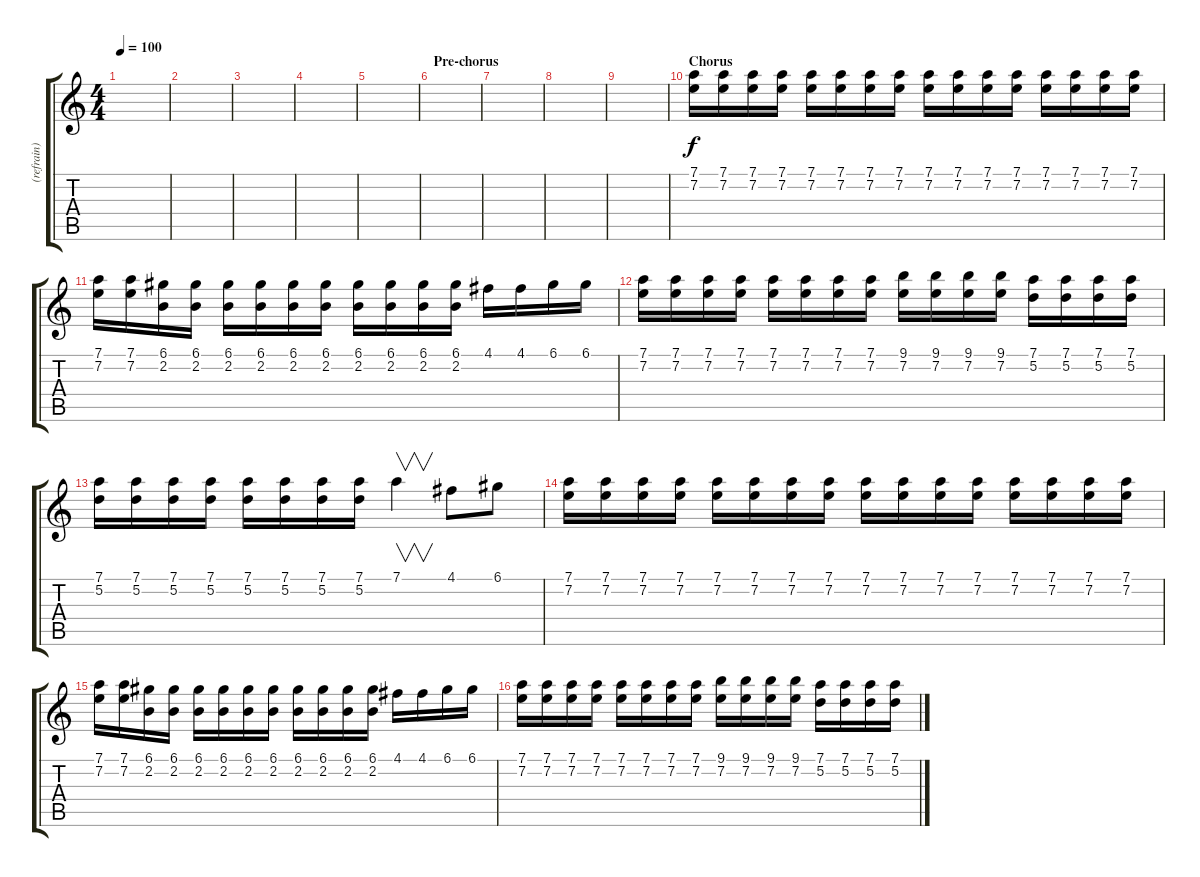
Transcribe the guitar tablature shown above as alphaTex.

\track ("(refrain)" "(refrain)") {instrument overdrivenguitar}
\staff {score tabs}
\tuning (D4 A3 F3 C3 G2 D2) {hide}
\ts (4 4)
\tempo 100
\clef g2
\ks c
|
|
|
|
|
\section ("" "Pre-chorus")
|
|
|
|
\section ("" "Chorus")
(7.1 7.2).16 (7.1 7.2).16 (7.1 7.2).16 (7.1 7.2).16 (7.1 7.2).16 (7.1 7.2).16 (7.1 7.2).16 (7.1 7.2).16 (7.1 7.2).16 (7.1 7.2).16 (7.1 7.2).16 (7.1 7.2).16 (7.1 7.2).16 (7.1 7.2).16 (7.1 7.2).16 (7.1 7.2).16 |
(7.1 7.2).16 (7.1 7.2).16 (6.1 2.2).16 (6.1 2.2).16 (6.1 2.2).16 (6.1 2.2).16 (6.1 2.2).16 (6.1 2.2).16 (6.1 2.2).16 (6.1 2.2).16 (6.1 2.2).16 (6.1 2.2).16 4.1.16 4.1.16 6.1.16 6.1.16 |
(7.1 7.2).16 (7.1 7.2).16 (7.1 7.2).16 (7.1 7.2).16 (7.1 7.2).16 (7.1 7.2).16 (7.1 7.2).16 (7.1 7.2).16 (9.1 7.2).16 (9.1 7.2).16 (9.1 7.2).16 (9.1 7.2).16 (7.1 5.2).16 (7.1 5.2).16 (7.1 5.2).16 (7.1 5.2).16 |
(7.1 5.2).16 (7.1 5.2).16 (7.1 5.2).16 (7.1 5.2).16 (7.1 5.2).16 (7.1 5.2).16 (7.1 5.2).16 (7.1 5.2).16 7.1.4{v} 4.1.8 6.1.8 |
(7.1 7.2).16 (7.1 7.2).16 (7.1 7.2).16 (7.1 7.2).16 (7.1 7.2).16 (7.1 7.2).16 (7.1 7.2).16 (7.1 7.2).16 (7.1 7.2).16 (7.1 7.2).16 (7.1 7.2).16 (7.1 7.2).16 (7.1 7.2).16 (7.1 7.2).16 (7.1 7.2).16 (7.1 7.2).16 |
(7.1 7.2).16 (7.1 7.2).16 (6.1 2.2).16 (6.1 2.2).16 (6.1 2.2).16 (6.1 2.2).16 (6.1 2.2).16 (6.1 2.2).16 (6.1 2.2).16 (6.1 2.2).16 (6.1 2.2).16 (6.1 2.2).16 4.1.16 4.1.16 6.1.16 6.1.16 |
(7.1 7.2).16 (7.1 7.2).16 (7.1 7.2).16 (7.1 7.2).16 (7.1 7.2).16 (7.1 7.2).16 (7.1 7.2).16 (7.1 7.2).16 (9.1 7.2).16 (9.1 7.2).16 (9.1 7.2).16 (9.1 7.2).16 (7.1 5.2).16 (7.1 5.2).16 (7.1 5.2).16 (7.1 5.2).16
